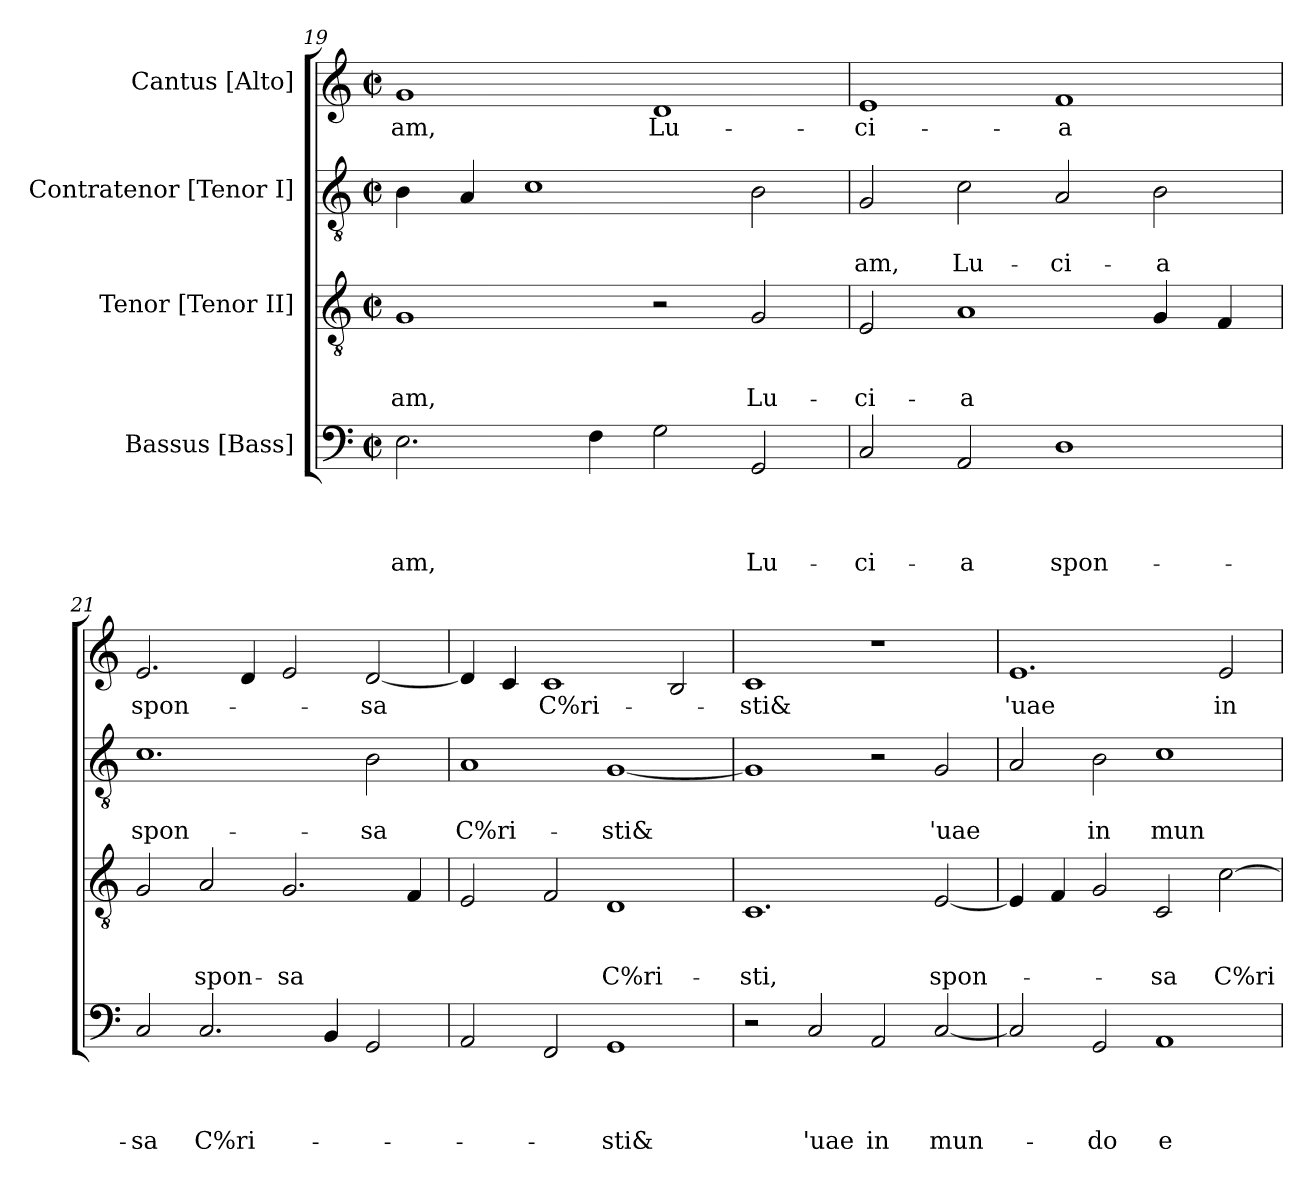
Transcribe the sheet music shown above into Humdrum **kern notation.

**kern	**text	**text	**text	**text	**kern	**text	**text	**text	**kern	**text	**text	**kern	**text
*part4	*part4	*part4	*part4	*part4	*part3	*part3	*part3	*part3	*part2	*part2	*part2	*part1	*part1
*staff4	*staff4	*staff4	*staff4	*staff4	*staff3	*staff3	*staff3	*staff3	*staff2	*staff2	*staff2	*staff1	*staff1
*I"Bassus [Bass]	*	*	*	*	*I"Tenor [Tenor II]	*	*	*	*I"Contratenor [Tenor I]	*	*	*I"Cantus [Alto]	*
*clefF4	*	*	*	*	*clefGv2	*	*	*	*clefGv2	*	*	*clefG2	*
*k[]	*	*	*	*	*k[]	*	*	*	*k[]	*	*	*k[]	*
*C:	*	*	*	*	*C:	*	*	*	*C:	*	*	*C:	*
*M2/2	*	*	*	*	*M2/2	*	*	*	*M2/2	*	*	*M2/2	*
*met(c|)	*	*	*	*	*met(c|)	*	*	*	*met(c|)	*	*	*met(c|)	*
=19	=19	=19	=19	=19	=19	=19	=19	=19	=19	=19	=19	=19	=19
!	!	!	!	!LO:LY:b:rj	!	!	!	!LO:LY:b:rj	!	!	!	!	!LO:LY:b:rj
2.E\	.	.	.	-am,	1G	.	.	-am,	4B\	.	.	1g	-am,
.	.	.	.	.	.	.	.	.	4A/	.	.	.	.
.	.	.	.	.	.	.	.	.	1c	.	.	.	.
4F\	.	.	.	.	.	.	.	.	.	.	.	.	.
!	!	!	!	!	!	!	!	!	!	!	!	!	!LO:LY:b:rj
2G\	.	.	.	.	2r	.	.	.	.	.	.	1d	Lu-
!	!	!	!	!LO:LY:b:rj	!	!	!	!LO:LY:b:rj	!	!	!	!	!
2GG/	.	.	.	Lu-	2G/	.	.	Lu-	2B\	.	.	.	.
!!LO:PB:g=z
=20	=20	=20	=20	=20	=20	=20	=20	=20	=20	=20	=20	=20	=20
!	!	!	!	!LO:LY:b:rj	!	!	!	!LO:LY:b:rj	!	!	!LO:LY:b:rj	!	!LO:LY:b:rj
2C/	.	.	.	-ci-	2E/	.	.	-ci-	2G/	.	-am,	1e	-ci-
!	!	!	!	!LO:LY:b:rj	!	!	!	!LO:LY:b:rj	!	!	!LO:LY:b:rj	!	!
2AA/	.	.	.	-a	1A	.	.	-a	2c\	.	Lu-	.	.
!	!	!	!	!LO:LY:b:rj	!	!	!	!	!	!	!LO:LY:b:rj	!	!LO:LY:b:rj
1D	.	.	.	spon-	.	.	.	.	2A/	.	-ci-	1f	-a
!	!	!	!	!	!	!	!	!	!	!	!LO:LY:b:rj	!	!
.	.	.	.	.	4G/	.	.	.	2B\	.	-a	.	.
.	.	.	.	.	4F/	.	.	.	.	.	.	.	.
=21	=21	=21	=21	=21	=21	=21	=21	=21	=21	=21	=21	=21	=21
!	!	!	!	!LO:LY:b:rj	!	!	!	!	!	!	!LO:LY:b:rj	!	!LO:LY:b:rj
2C/	.	.	.	-sa	2G/	.	.	.	1.c	.	spon-	2.e/	spon-
!	!	!	!	!LO:LY:b:rj	!	!	!	!LO:LY:b:rj	!	!	!	!	!
2.C/	.	.	.	C%ri-	2A/	.	.	spon-	.	.	.	.	.
.	.	.	.	.	.	.	.	.	.	.	.	4d/	.
!	!	!	!	!	!	!	!	!LO:LY:b:rj	!	!	!	!	!
.	.	.	.	.	2.G/	.	.	-sa	.	.	.	2e/	.
4BB/	.	.	.	.	.	.	.	.	.	.	.	.	.
!	!	!	!	!	!	!	!	!	!	!	!LO:LY:b:rj	!	!LO:LY:b:rj
2GG/	.	.	.	.	.	.	.	.	2B\	.	-sa	[<2d/	-sa
.	.	.	.	.	4F/	.	.	.	.	.	.	.	.
=22	=22	=22	=22	=22	=22	=22	=22	=22	=22	=22	=22	=22	=22
!	!	!	!	!	!	!	!	!	!	!	!LO:LY:b:rj	!	!
2AA/	.	.	.	.	2E/	.	.	.	1A	.	C%ri-	4d/]	.
.	.	.	.	.	.	.	.	.	.	.	.	4c/	.
!	!	!	!	!	!	!	!	!	!	!	!	!	!LO:LY:b:rj
2FF/	.	.	.	.	2F/	.	.	.	.	.	.	1c	C%ri-
!	!	!	!	!LO:LY:b:rj	!	!	!	!LO:LY:b:rj	!	!	!LO:LY:b:rj	!	!
1GG	.	.	.	-sti&	1D	.	.	C%ri-	[<1G	.	-sti&	.	.
.	.	.	.	.	.	.	.	.	.	.	.	2B/	.
=23	=23	=23	=23	=23	=23	=23	=23	=23	=23	=23	=23	=23	=23
!	!	!	!	!	!	!	!	!LO:LY:b:rj	!	!	!	!	!LO:LY:b:rj
2r	.	.	.	.	1.C	.	.	-sti,	1G]	.	.	1c	-sti&
!	!	!	!	!LO:LY:b:rj	!	!	!	!	!	!	!	!	!
2C/	.	.	.	'uae	.	.	.	.	.	.	.	.	.
!	!	!	!	!LO:LY:b:rj	!	!	!	!	!	!	!	!	!
2AA/	.	.	.	in	.	.	.	.	2r	.	.	1r	.
!	!	!	!	!LO:LY:b:rj	!	!	!	!LO:LY:b:rj	!	!	!LO:LY:b:rj	!	!
[<2C/	.	.	.	mun-	[<2E/	.	.	spon-	2G/	.	'uae	.	.
=24	=24	=24	=24	=24	=24	=24	=24	=24	=24	=24	=24	=24	=24
!	!	!	!	!	!	!	!	!	!	!	!	!	!LO:LY:b:rj
2C/]	.	.	.	.	4E/]	.	.	.	2A/	.	.	1.e	'uae
.	.	.	.	.	4F/	.	.	.	.	.	.	.	.
!	!	!	!	!LO:LY:b:rj	!	!	!	!	!	!	!LO:LY:b:rj	!	!
2GG/	.	.	.	-do	2G/	.	.	.	2B\	.	in	.	.
!	!	!	!	!LO:LY:b:rj	!	!	!	!LO:LY:b:rj	!	!	!LO:LY:b:rj	!	!
1AA	.	.	.	e-	2C/	.	.	-sa	1c	.	mun-	.	.
!	!	!	!	!	!	!	!	!LO:LY:b:rj	!	!	!	!	!LO:LY:b:rj
.	.	.	.	.	[<2c\	.	.	C%ri-	.	.	.	2e/	in
=	=	=	=	=	=	=	=	=	=	=	=	=	=
*-	*-	*-	*-	*-	*-	*-	*-	*-	*-	*-	*-	*-	*-
